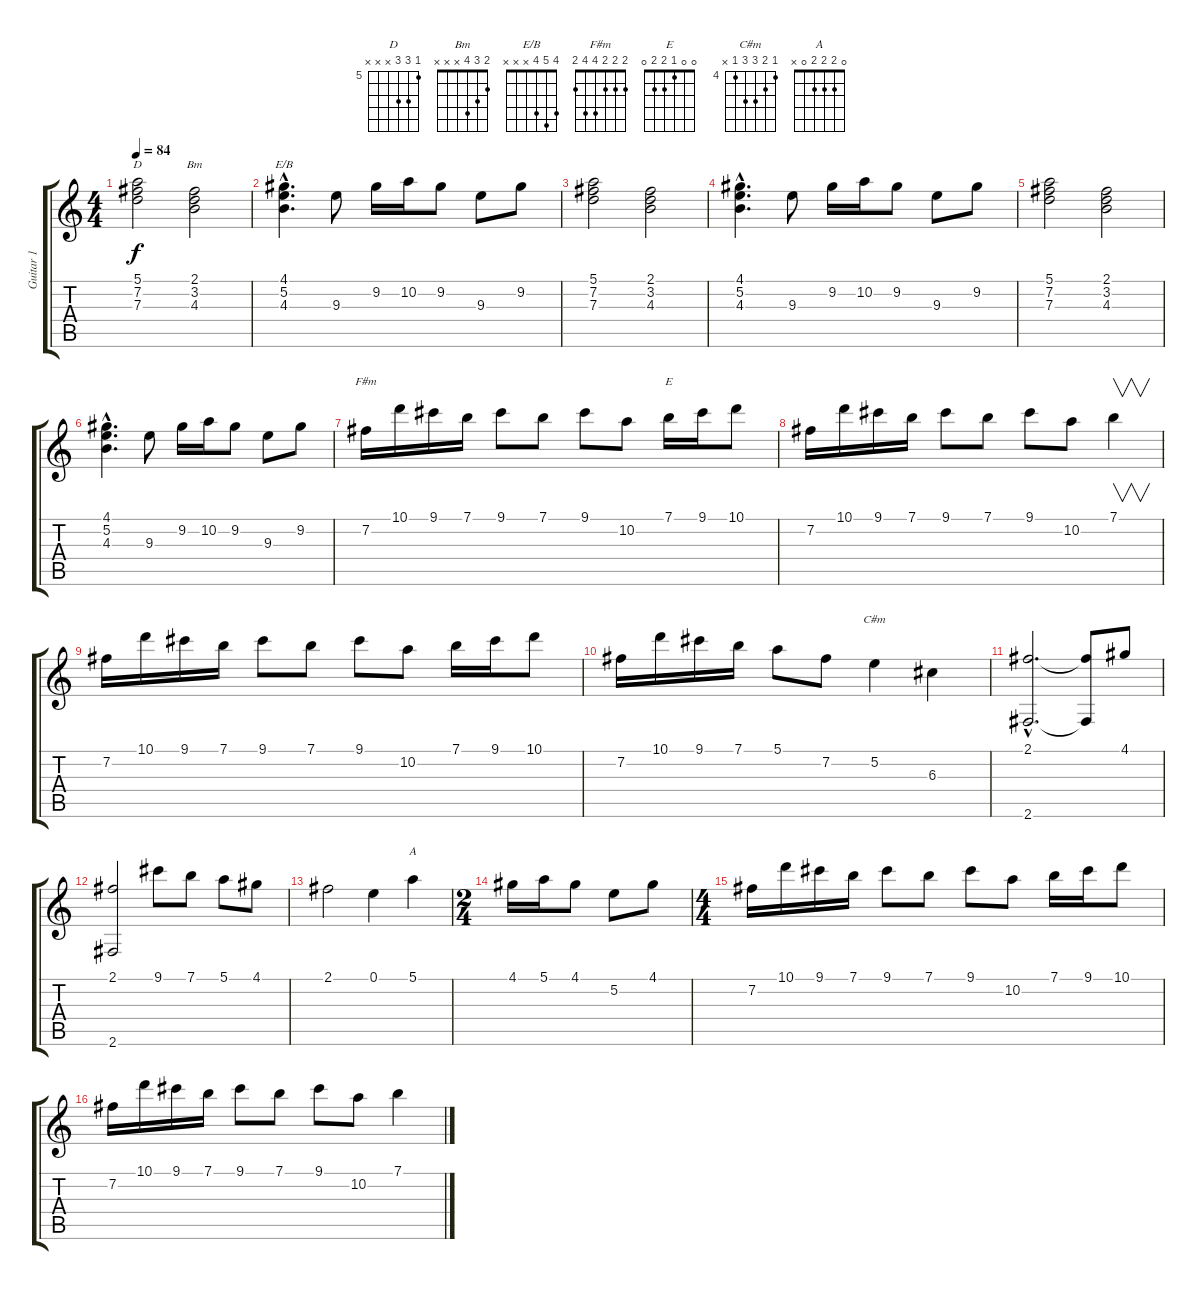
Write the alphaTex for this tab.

\track ("Guitar 1" "Guitar 1") {instrument acousticguitarsteel}
\staff {score tabs}
\tuning (E4 B3 G3 D3 A2 E2) {hide}
\chord ("D" 5 7 7 x x x) {firstfret 5}
\chord ("Bm" 2 3 4 x x x)
\chord ("E/B" 4 5 4 x x x)
\chord ("F#m" 2 2 2 4 4 2)
\chord ("E" 0 0 1 2 2 0)
\chord ("C#m" 4 5 6 6 4 x) {firstfret 4}
\chord ("A" 0 2 2 2 0 x)
\ts (4 4)
\tempo 84
\clef g2
\ks c
(5.1 7.2 7.3).2{ch "D" dy f} (2.1 3.2 4.3).2{ch "Bm"} |
(4.1{hac} 5.2{hac} 4.3{hac}).4{d ch "E/B"} 9.3.8 9.2.16 10.2.16 9.2.8 9.3.8 9.2.8 |
(5.1 7.2 7.3).2 (2.1 3.2 4.3).2 |
(4.1{hac} 5.2{hac} 4.3{hac}).4{d} 9.3.8 9.2.16 10.2.16 9.2.8 9.3.8 9.2.8 |
(5.1 7.2 7.3).2 (2.1 3.2 4.3).2 |
(4.1{hac} 5.2{hac} 4.3{hac}).4{d} 9.3.8 9.2.16 10.2.16 9.2.8 9.3.8 9.2.8 |
7.2.16{ch "F#m"} 10.1.16 9.1.16 7.1.16 9.1.8 7.1.8 9.1.8 10.2.8 7.1.16{ch "E"} 9.1.16 10.1.8 |
7.2.16 10.1.16 9.1.16 7.1.16 9.1.8 7.1.8 9.1.8 10.2.8 7.1.4{v} |
7.2.16 10.1.16 9.1.16 7.1.16 9.1.8 7.1.8 9.1.8 10.2.8 7.1.16 9.1.16 10.1.8 |
7.2.16 10.1.16 9.1.16 7.1.16 5.1.8 7.2.8 5.2.4{ch "C#m"} 6.3.4 |
(2.1{hac} 2.6{hac}).2{d} (2.1{t} 2.6{t}).8 4.1.8 |
(2.1 2.6).2 9.1.8 7.1.8 5.1.8 4.1.8 |
2.1.2 0.1.4 5.1.4{ch "A"} |
\ts (2 4)
4.1.16 5.1.16 4.1.8 5.2.8 4.1.8 |
\ts (4 4)
7.2.16 10.1.16 9.1.16 7.1.16 9.1.8 7.1.8 9.1.8 10.2.8 7.1.16 9.1.16 10.1.8 |
7.2.16 10.1.16 9.1.16 7.1.16 9.1.8 7.1.8 9.1.8 10.2.8 7.1.4
